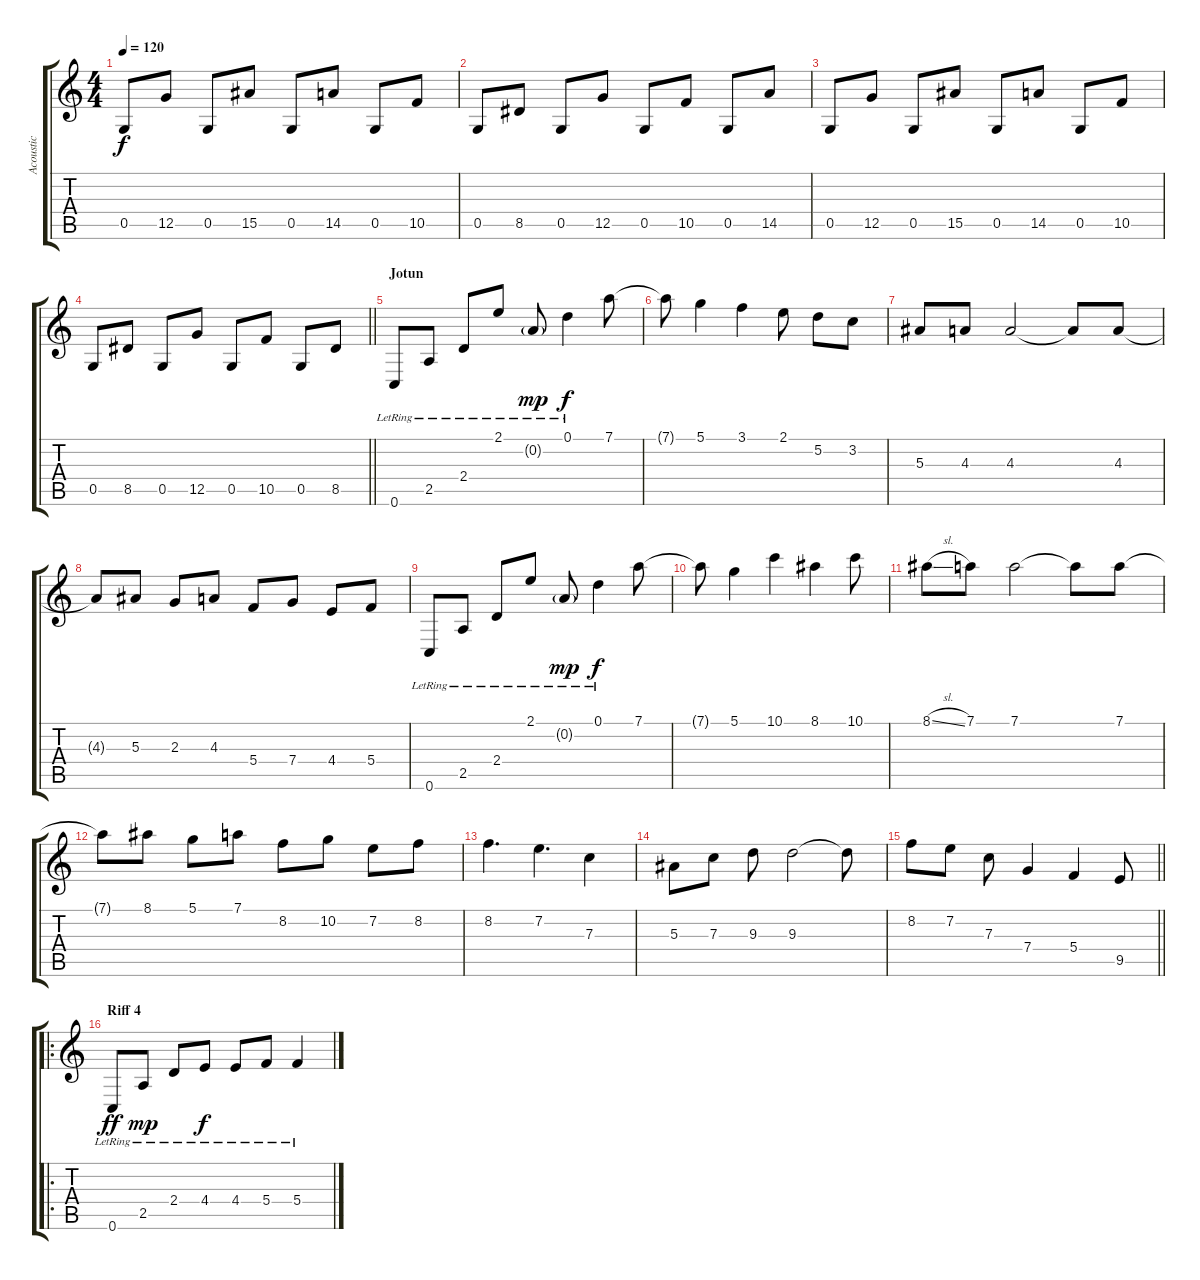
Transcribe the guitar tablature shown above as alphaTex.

\track ("Acoustic" "Acoustic") {instrument acousticguitarsteel}
\staff {score tabs}
\tuning (D4 A3 F3 C3 G2 C2) {hide}
\ts (4 4)
\tempo 120
\clef g2
\ks c
0.5.8{dy f} 12.5.8 0.5.8 15.5.8 0.5.8 14.5.8 0.5.8 10.5.8 |
0.5.8 8.5.8 0.5.8 12.5.8 0.5.8 10.5.8 0.5.8 14.5.8 |
0.5.8 12.5.8 0.5.8 15.5.8 0.5.8 14.5.8 0.5.8 10.5.8 |
\barLineRight lightlight
0.5.8 8.5.8 0.5.8 12.5.8 0.5.8 10.5.8 0.5.8 8.5.8 |
\section ("" "Jotun")
0.6{lr}.8 2.5{lr}.8 2.4{lr}.8 2.1{lr}.8 0.2{g lr}.8{dy mp} 0.1{lr}.4{dy f} 7.1.8 |
7.1{t}.8 5.1.4 3.1.4 2.1.8 5.2.8 3.2.8 |
5.3.8 4.3.8 4.3.2 4.3{t}.8 4.3.8 |
4.3{t}.8 5.3.8 2.3.8 4.3.8 5.4.8 7.4.8 4.4.8 5.4.8 |
0.6{lr}.8 2.5{lr}.8 2.4{lr}.8 2.1{lr}.8 0.2{g lr}.8{dy mp} 0.1{lr}.4{dy f} 7.1.8 |
7.1{t}.8 5.1.4 10.1.4 8.1.4 10.1.8 |
8.1{sl}.8 7.1.8 7.1.2 7.1{t}.8 7.1.8 |
7.1{t}.8 8.1.8 5.1.8 7.1.8 8.2.8 10.2.8 7.2.8 8.2.8 |
8.2.4{d} 7.2.4{d} 7.3.4 |
5.3.8 7.3.8 9.3.8 9.3.2 9.3{t}.8 |
\barLineRight lightlight
8.2.8 7.2.8 7.3.8 7.4.4 5.4.4 9.5.8 |
\ro
\section ("" "Riff 4")
0.6{lr}.8{dy ff} 2.5{lr}.8{dy mp} 2.4{lr}.8 4.4{lr}.8{dy f} 4.4{lr}.8 5.4{lr}.8 5.4{lr}.4
